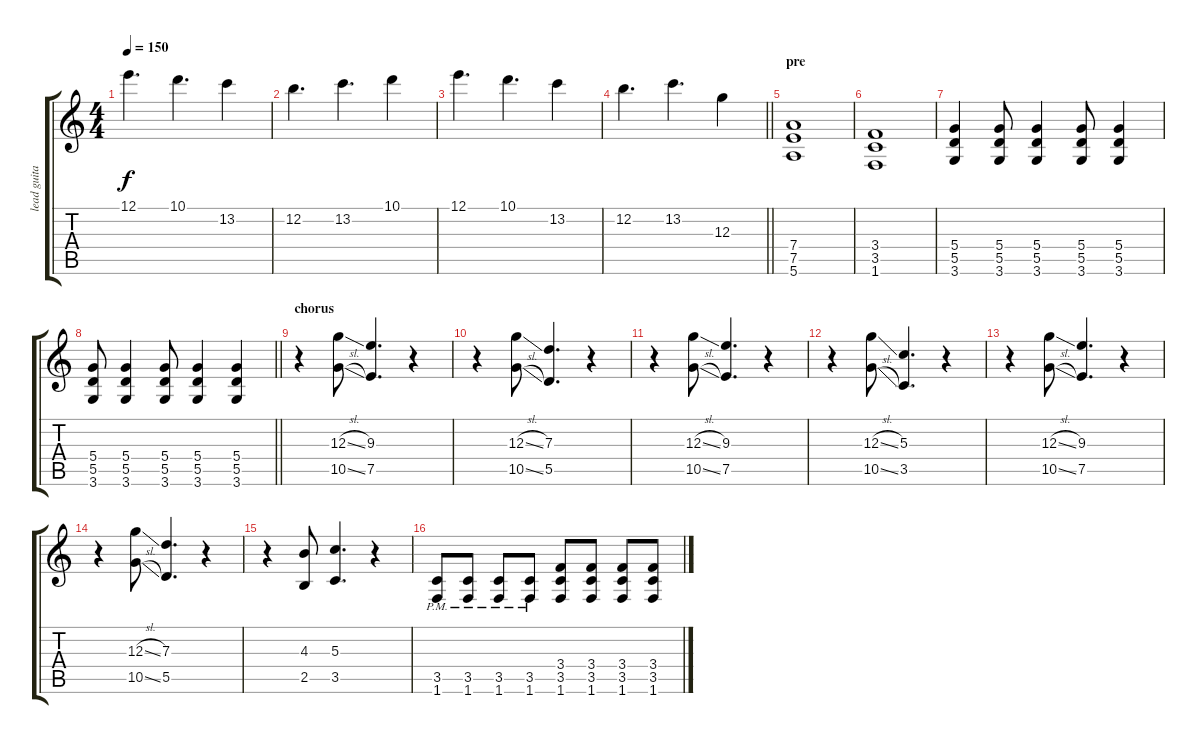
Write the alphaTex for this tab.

\track ("lead guitar" "lead guita") {instrument overdrivenguitar}
\staff {score tabs}
\tuning (E4 B3 G3 D3 A2 E2) {hide}
\ts (4 4)
\tempo 150
\clef g2
\ks c
12.1.4{d dy f} 10.1.4{d} 13.2.4 |
12.2.4{d} 13.2.4{d} 10.1.4 |
12.1.4{d} 10.1.4{d} 13.2.4 |
\barLineRight lightlight
12.2.4{d} 13.2.4{d} 12.3.4 |
\section ("" "pre")
(7.4 7.5 5.6).1{instrument overdrivenguitar} |
(3.4 3.5 1.6).1 |
(5.4 5.5 3.6).4 (5.4 5.5 3.6).8 (5.4 5.5 3.6).4 (5.4 5.5 3.6).8 (5.4 5.5 3.6).4 |
\barLineRight lightlight
(5.4 5.5 3.6).8 (5.4 5.5 3.6).4 (5.4 5.5 3.6).8 (5.4 5.5 3.6).4 (5.4 5.5 3.6).4 |
\section ("" "chorus")
r.4 (12.3{sl} 10.5{sl}).8 (9.3 7.5).4{d} r.4 |
r.4 (12.3{sl} 10.5{sl}).8 (7.3 5.5).4{d} r.4 |
r.4 (12.3{sl} 10.5{sl}).8 (9.3 7.5).4{d} r.4 |
r.4 (12.3{sl} 10.5{sl}).8 (5.3 3.5).4{d} r.4 |
r.4 (12.3{sl} 10.5{sl}).8 (9.3 7.5).4{d} r.4 |
r.4 (12.3{sl} 10.5{sl}).8 (7.3 5.5).4{d} r.4 |
r.4 (4.3 2.5).8 (5.3 3.5).4{d} r.4 |
(3.5{pm} 1.6{pm}).8 (3.5{pm} 1.6{pm}).8 (3.5{pm} 1.6{pm}).8 (3.5{pm} 1.6{pm}).8 (3.4 3.5 1.6).8 (3.4 3.5 1.6).8 (3.4 3.5 1.6).8 (3.4 3.5 1.6).8
